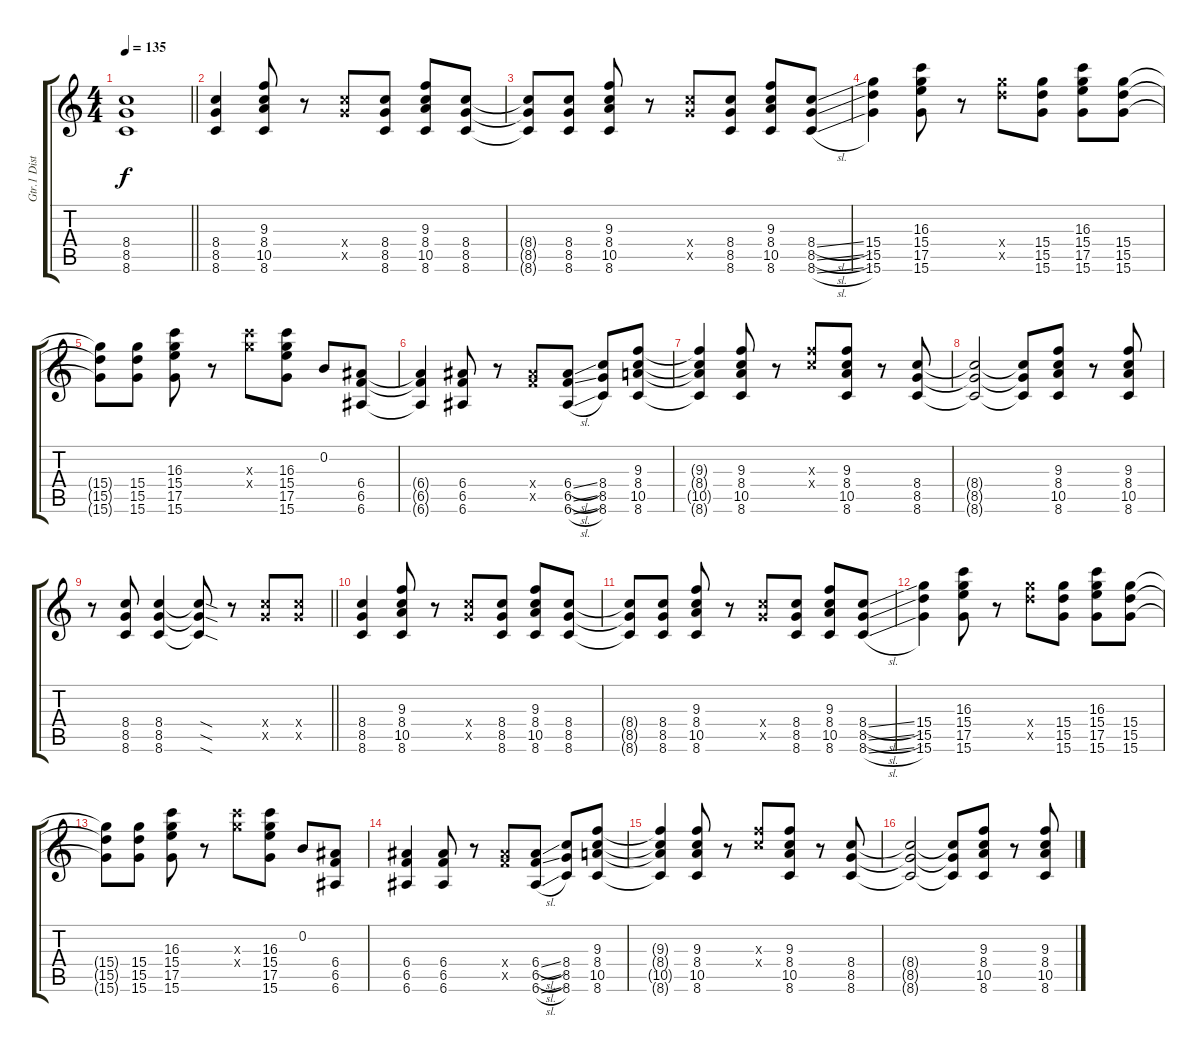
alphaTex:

\track ("Gtr.1 Dist Gtr. Open E Tuning" "Gtr.1 Dist") {instrument distortionguitar}
\staff {score tabs}
\tuning (E4 B3 Ab3 E3 B2 E2) {hide}
\ts (4 4)
\tempo 135
\clef g2
\barLineRight lightlight
\ks c
(8.4{t} 8.5{t} 8.6{t}).1{dy f} |
(8.4 8.5 8.6).4 (9.3 8.4 10.5 8.6).8 r.8 (8.4{x} 8.5{x}).8 (8.4 8.5 8.6).8 (9.3 8.4 10.5 8.6).8 (8.4 8.5 8.6).8 |
(8.4{t} 8.5{t} 8.6{t}).8 (8.4 8.5 8.6).8 (9.3 8.4 10.5 8.6).8 r.8 (8.4{x} 8.5{x}).8 (8.4 8.5 8.6).8 (9.3 8.4 10.5 8.6).8 (8.4{sl} 8.5{sl} 8.6{sl}).8 |
(15.4 15.5 15.6).4 (16.3 15.4 17.5 15.6).8 r.8 (15.4{x} 15.5{x}).8 (15.4 15.5 15.6).8 (16.3 15.4 17.5 15.6).8 (15.4 15.5 15.6).8 |
(15.4{t} 15.5{t} 15.6{t}).8 (15.4 15.5 15.6).8 (16.3 15.4 17.5 15.6).8 r.8 (16.3{x} 15.4{x}).8 (16.3 15.4 17.5 15.6).8 0.2.8 (6.4 6.5 6.6).8 |
(6.4{t} 6.5{t} 6.6{t}).4 (6.4 6.5 6.6).8 r.8 (6.4{x} 6.5{x}).8 (6.4{sl} 6.5{sl} 6.6{sl}).8 (8.4 8.5 8.6).8 (9.3 8.4 10.5 8.6).8 |
(9.3{t} 8.4{t} 10.5{t} 8.6{t}).4 (9.3 8.4 10.5 8.6).8 r.8 (9.3{x} 8.4{x}).8 (9.3 8.4 10.5 8.6).8 r.8 (8.4 8.5 8.6).8 |
(8.4{t} 8.5{t} 8.6{t}).2 (8.4{t} 8.5{t} 8.6{t}).8 (9.3 8.4 10.5 8.6).8 r.8 (9.3 8.4 10.5 8.6).8 |
\barLineRight lightlight
r.8 (8.4 8.5 8.6).8 (8.4 8.5 8.6).4 (8.4{sod t} 8.5{sod t} 8.6{sod t}).8 r.8 (8.4{x} 8.5{x}).8 (8.4{x} 8.5{x}).8 |
(8.4 8.5 8.6).4 (9.3 8.4 10.5 8.6).8 r.8 (8.4{x} 8.5{x}).8 (8.4 8.5 8.6).8 (9.3 8.4 10.5 8.6).8 (8.4 8.5 8.6).8 |
(8.4{t} 8.5{t} 8.6{t}).8 (8.4 8.5 8.6).8 (9.3 8.4 10.5 8.6).8 r.8 (8.4{x} 8.5{x}).8 (8.4 8.5 8.6).8 (9.3 8.4 10.5 8.6).8 (8.4{sl} 8.5{sl} 8.6{sl}).8 |
(15.4 15.5 15.6).4 (16.3 15.4 17.5 15.6).8 r.8 (15.4{x} 15.5{x}).8 (15.4 15.5 15.6).8 (16.3 15.4 17.5 15.6).8 (15.4 15.5 15.6).8 |
(15.4{t} 15.5{t} 15.6{t}).8 (15.4 15.5 15.6).8 (16.3 15.4 17.5 15.6).8 r.8 (16.3{x} 15.4{x}).8 (16.3 15.4 17.5 15.6).8 0.2.8 (6.4 6.5 6.6).8 |
(6.4 6.5 6.6).4 (6.4 6.5 6.6).8 r.8 (6.4{x} 6.5{x}).8 (6.4{sl} 6.5{sl} 6.6{sl}).8 (8.4 8.5 8.6).8 (9.3 8.4 10.5 8.6).8 |
(9.3{t} 8.4{t} 10.5{t} 8.6{t}).4 (9.3 8.4 10.5 8.6).8 r.8 (9.3{x} 8.4{x}).8 (9.3 8.4 10.5 8.6).8 r.8 (8.4 8.5 8.6).8 |
(8.4{t} 8.5{t} 8.6{t}).2 (8.4{t} 8.5{t} 8.6{t}).8 (9.3 8.4 10.5 8.6).8 r.8 (9.3 8.4 10.5 8.6).8
